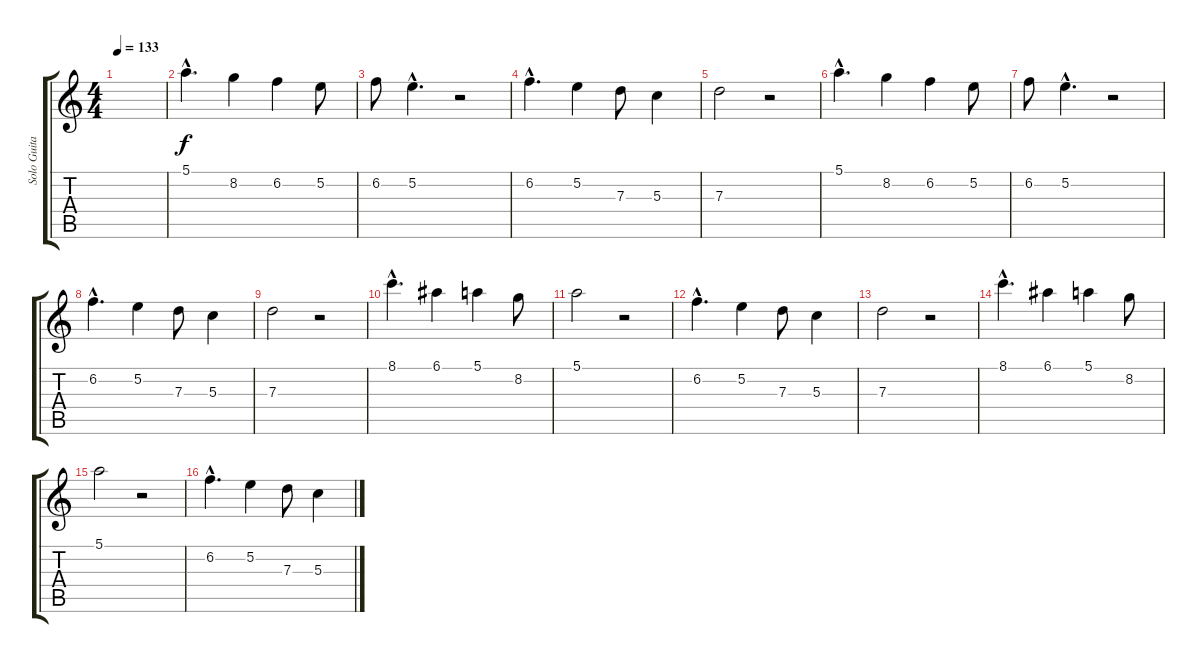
\track ("Solo Guitar (İbrahim)" "Solo Guita") {instrument electricguitarclean}
\staff {score tabs}
\tuning (E4 B3 G3 D3 A2 E2) {hide}
\ts (4 4)
\tempo 133
\clef g2
\ks c
|
5.1{hac}.4{d} 8.2.4 6.2.4 5.2.8 |
6.2.8 5.2{hac}.4{d} r.2 |
6.2{hac}.4{d} 5.2.4 7.3.8 5.3.4 |
7.3.2 r.2 |
5.1{hac}.4{d} 8.2.4 6.2.4 5.2.8 |
6.2.8 5.2{hac}.4{d} r.2 |
6.2{hac}.4{d} 5.2.4 7.3.8 5.3.4 |
7.3.2 r.2 |
8.1{hac}.4{d} 6.1.4 5.1.4 8.2.8 |
5.1.2 r.2 |
6.2{hac}.4{d} 5.2.4 7.3.8 5.3.4 |
7.3.2 r.2 |
8.1{hac}.4{d} 6.1.4 5.1.4 8.2.8 |
5.1.2 r.2 |
6.2{hac}.4{d} 5.2.4 7.3.8 5.3.4
